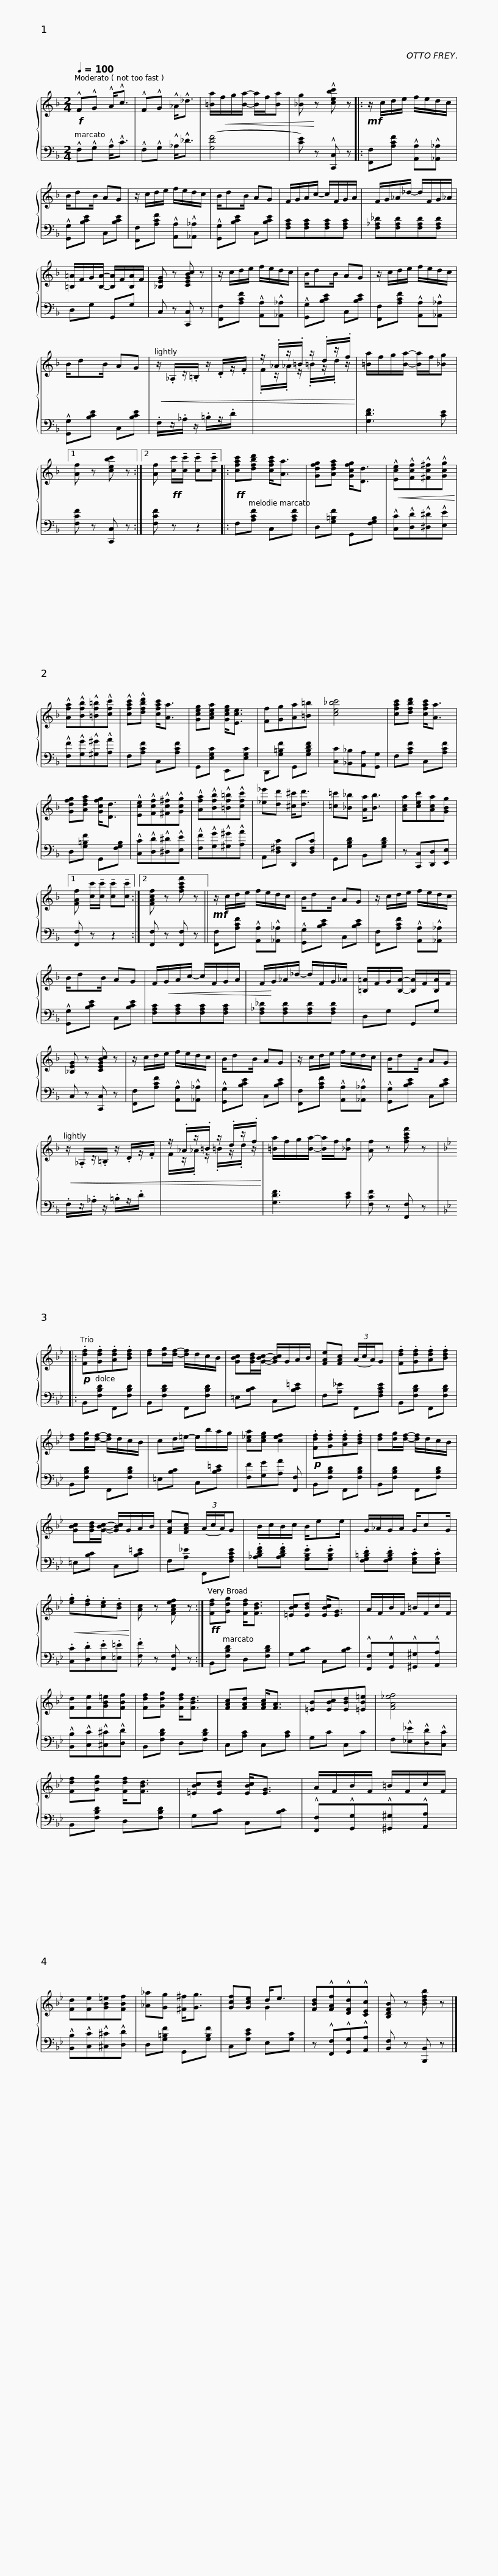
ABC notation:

X:1
%%score { ( 1 3 ) | 2 }
L:1/8
Q:1/4=100
M:2/4
I:linebreak $
K:F
V:1 treble
V:3 treble
V:2 bass
V:1
!f! !^!F!^!G !^!A<!^!c | !^!F!^!G !^!_A<!^!_d | [=Ba]/!<(!f/g/[Ba]/- [Ba]/f/[Ba] | [_Bg]!<)! z !^![cebc'] z |:!mf! z/ c/d/e/ f/e/d/c/ | %5
 B/dB/ AG |$ z/ c/d/e/ f/e/d/c/ | B/dB/ AG | F/G/A/c/- c/F/G/A/ | F/G/_A/_d/- d/F/G/_A/ | %10
 [=B,=A]/F/G/[B,A]/- [B,A]/F/[B,A]/F/ |$ [_B,EG] z [CEGBc] z | z/ c/d/e/ f/e/d/c/ | B/dB/ AG | z/ c/d/e/ f/e/d/c/ | %15
 B/dB/ AG |$!<(! z/ ._A,/z/.=B,/ z/ .D/z/.F/ | z/ ._A/z/.=B/ z/ .d/z/.f/!<)! | [=Ba]/f/g/[Ba]/- [Ba]/f/[_Bg] |1 [Af] z [cebc'] z :|2 %20
 [Af]!ff! [cc']/!tenuto![cc']/ !tenuto![cc']!tenuto![cc'] |:$!ff! [cfac'][dfbd'] [cfac']<[Aa] | [Gdfg][Adfa] [Gcfg]<[Dd] |!<(! !^![Ece]!^![Fcf]!^![^Fc^f]!^![Gcg]!<)! | !^![Afa]!^![Bfb]!^![=Bf=b]!^![cfc'] | %25
 !^![cfac']!^![dfbd'] [cfac']<[Aa] | [Gceg][Acea] [Gceg]<[Ece] |$ [Ff][Gg][Aa][=B=b] | [ce_bc']4 | [cfac'][dfbd'] [cfac']<[Aa] | %30
 [Gdfg][Adfa] [Gcfg]<[Dd] | !^![Ece]!^![Fcf]!^![^Fc^f]!^![Gcg] | !^![Afa]!^![Bfb]!^![=Bf=b]!^![cfc'] |$ [_e_e'][dd'] [^c^c']<[dd'] | [=c=c'][_B_b] [Aa]<[Bb] | %35
 [Aca][cec'][Aca][GBg] |1 [FAf] [cc']/!tenuto![cc']/ !tenuto![cc']!tenuto![cc'] :|2 [FAcf] z [fac'f'] z ||!mf! z/ c/d/e/ f/e/d/c/ |$ B/dB/ AG | %40
 z/ c/d/e/ f/e/d/c/ | B/dB/ AG | F/!<(!G/A/c/- c/F/G/A/ | F/!<)!G/_A/_d/- d/F/G/_A/ |$ [=B,=A]/F/G/[B,A]/- [B,A]/F/[B,A]/F/ | %45
 [_B,EG] z [CEGBc] z | z/ c/d/e/ f/e/d/c/ | B/dB/ AG | z/ c/d/e/ f/e/d/c/ |$ B/dB/ AG | %50
!<(! z/ ._A,/z/.=B,/ z/ .D/z/.F/ | z/ ._A/z/.=B/ z/ .d/z/.f/!<)! | [=Ba]/f/g/[Ba]/- [Ba]/f/[_Bg] | [Af] z [fac'f'] z |:$[K:Bb]!p! .[Fdf].[Gdf].[Adf].[Bdf] | %55
 [df][dg]/[df]/- [df]/d/c/B/ | [GBc][GBd]/[GBc]/- [GBc]/G/A/B/ | [FAe][FAc] (3(A/c/A/)G | .[Fdf].[Gdf].[Adf].[Bdf] |$ [df][dg]/[df]/- [df]/d/c/B/ | %60
 cd/=e/- e/b/a/g/ | [c_ea][ceg] [cef]2 |!p! .[Fdf].[Gdf].[Adf].[Bdf] | [df][dg]/[df]/- [df]/d/c/B/ |$ [GBc][GBd]/[GBc]/- [GBc]/G/A/B/ | %65
 [FAe][FAc] (3(A/c/A/)G | B/c/B/c/ B/ee/ | G/_A/G/A/ G/cG/ |!<(! .[eg].[df].[ce].[Bd]!<)! | [Ac] z [FAcef] z :|$ %70
!ff! [Fdf][Gdg] [Fdf]<[FBd] | [=EBc][EBd] [EBc]<[EG] | A/F/B/F/ =B/F/c/F/ | [Fd][Fe][GB=e][FBf] | [Fdf][Gdg] [Fdf]<[FBd] |$ %75
 [FAc][FAd] [FAc]<[FA] | [=EB][EBc][EBd][=EB=e] | [FA_ef]4 | [Fdf][Gdg] [Fdf]<[FBd] | [=EBc][EBd] [EBc]<[EG] |$ %80
 A/F/B/F/ =B/F/c/F/ | [Fd][Fe][GB=e][FBf] | [_A_a][Gg] [^F^f]<[Gg] | [Gcf][Gce] d<e | [FBd]!^![FAf]!^![DFd]!^![CEc] | %85
 [B,DFB] z [Bdfb] z |] %86
V:2
 !^!F,!^!G, !^!A,<!^!C | !^!F,!^!G, !^!_A,<!^!_D | (([G,DF]4 | [CE])) z !^![C,,C,] z |: [F,,F,][A,CF] !^![A,,A,]!^![_A,,_A,] | %5
 !^![G,,G,][B,CE] C,[B,CE] |$ [F,,F,][A,CF] !^![A,,A,]!^![_A,,_A,] | !^![G,,G,][B,CE] C,[B,CE] | [F,A,C][F,A,C][F,A,C][F,A,C] | [F,_A,_D][F,A,D][F,A,D][F,A,D] | %10
 D,G, G,,G, |$ C, z [C,,C,] z | [F,,F,][A,CF] !^![A,,A,]!^![_A,,_A,] | !^![G,,G,][B,CE] C,[B,CE] | [F,,F,][A,CF] !^![A,,A,]!^![_A,,_A,] | %15
 !^![G,,G,][B,CE] C,[B,CE] |$ .F,/z/._A,/ z/ .=B,/z/.D/ x/ | x4 | [G,DF]3 [CE] |1 [F,CF] z [C,,C,] z :|2 %20
 [F,CF] z z2 |:$ F,[A,CF] C,[A,CF] | D,[G,=B,F] G,,[F,G,B,] | !^![C,C]!^![D,D]!^![^D,^D]!^![E,E] | !^![F,F]!^![G,G]!^![^G,^G]!^![A,A] | %25
 F,[A,CF] C,[A,CF] | G,,[E,G,C] E,,[E,G,C] |$ D,,[G,=B,F] G,,[G,B,DF] | [C,C][_B,,_B,][A,,A,][G,,G,] | F,[A,CF] C,[A,CF] | %30
 D,[G,=B,F] G,,[F,G,B,] | !^![C,C]!^![D,D]!^![^D,^D]!^![E,E] | !^![F,F]!^![G,G]!^![^G,^G]!^![A,A] |$ A,,[D,^F,C] D,,[D,F,C] | G,,[G,B,D] B,,[G,B,D] | %35
 z [C,,C,][D,,D,][E,,E,] |1 [F,,F,] z z2 :|2 [F,,F,] z [F,,F,] z || [F,,F,][A,CF] !^![A,,A,]!^![_A,,_A,] |$ !^![G,,G,][B,CE] C,[B,CE] | %40
 [F,,F,][A,CF] !^![A,,A,]!^![_A,,_A,] | !^![G,,G,][B,CE] C,[B,CE] | [F,A,C][F,A,C][F,A,C][F,A,C] | [F,_A,_D][F,A,D][F,A,D][F,A,D] |$ D,G, G,,G, | %45
 C, z [C,,C,] z | [F,,F,][A,CF] !^![A,,A,]!^![_A,,_A,] | !^![G,,G,][B,CE] C,[B,CE] | [F,,F,][A,CF] !^![A,,A,]!^![_A,,_A,] |$ !^![G,,G,][B,CE] C,[B,CE] | %50
 .F,/z/._A,/ z/ .=B,/z/.D/ x/ | x4 | [G,DF]3 [CE] | [F,CF] z [F,,F,] z |:$[K:Bb] B,,[F,B,D] F,,[F,B,D] | %55
 B,,[F,B,D] F,,[F,B,D] | =E,[B,C] C,[B,C=E] | F,[A,_E] F,,[F,A,CE] | B,,[F,B,D] F,,[F,B,D] |$ B,,[F,B,D] F,,[F,B,D] | %60
 =E,[B,C] C,[B,C=E] | [F,F][G,G][A,A] [F,,F,] | B,,[F,B,D] F,,[F,B,D] | B,,[F,B,D] F,,[F,B,D] |$ =E,[B,C] C,[B,C=E] | %65
 F,[A,_E] F,,[F,A,CE] | .[_A,B,DF].[A,B,DF] .[G,B,E].[G,B,E] | .[F,G,=B,D].[F,G,B,D] .[E,G,C].[E,G,C] | .[C,C].[D,D].[E,E].[=E,=E] | .[F,F] z [F,,F,] z :|$ %70
 B,,[F,B,D] D,[F,B,D] | G,[B,C] C,[B,C] | !^![F,,F,]!^![G,,G,]!^![^G,,^G,]!^![A,,A,] | !^![B,,B,]!^![C,C]!^![^C,^C]!^![D,D] | B,,[F,B,D] D,[F,B,D] |$ %75
 C,[A,C] C,[A,C] | G,C C,C | F,!^![_E,_E]!^![D,D]!^![C,C] | B,,[F,B,D] D,[F,B,D] | G,[B,C] C,[B,C] |$ %80
 !^![F,,F,]!^![G,,G,]!^![^G,,^G,]!^![A,,A,] | !^![B,,B,]!^![C,C]!^![^C,^C]!^![D,D] | D,[G,=B,F] G,,[G,B,F] | C,[G,CE] E,[G,C] | z !^![F,,F,]!^![G,,G,]!^![A,,A,] | %85
 [B,,F,] z [B,,,B,,] z |] %86
V:3
 x4 | x4 | x4 | x4 |: x4 | %5
 x4 |$ x4 | x4 | x4 | x4 | %10
 x4 |$ x4 | x4 | x4 | x4 | %15
 x4 |$ x4 | .F/z/._A/ z/ .=B/z/.d/ z/ | x4 |1 x4 :|2 %20
 x4 |:$ x4 | x4 | x4 | x4 | %25
 x4 | x4 |$ x4 | x4 | x4 | %30
 x4 | x4 | x4 |$ x4 | x4 | %35
 x4 |1 x4 :|2 x4 || x4 |$ x4 | %40
 x4 | x4 | x4 | x4 |$ x4 | %45
 x4 | x4 | x4 | x4 |$ x4 | %50
 x4 | F/z/._A/ z/ .=B/z/.d/ z/ | x4 | x4 |:$[K:Bb] x4 | %55
 x4 | x4 | x4 | x4 |$ x4 | %60
 x4 | x4 | x4 | x4 |$ x4 | %65
 x4 | x4 | x4 | x4 | x4 :|$ %70
 x4 | x4 | x4 | x4 | x4 |$ %75
 x4 | x4 | x4 | x4 | x4 |$ %80
 x4 | x4 | x4 | x2 G2 | x4 | %85
 x4 |] %86
